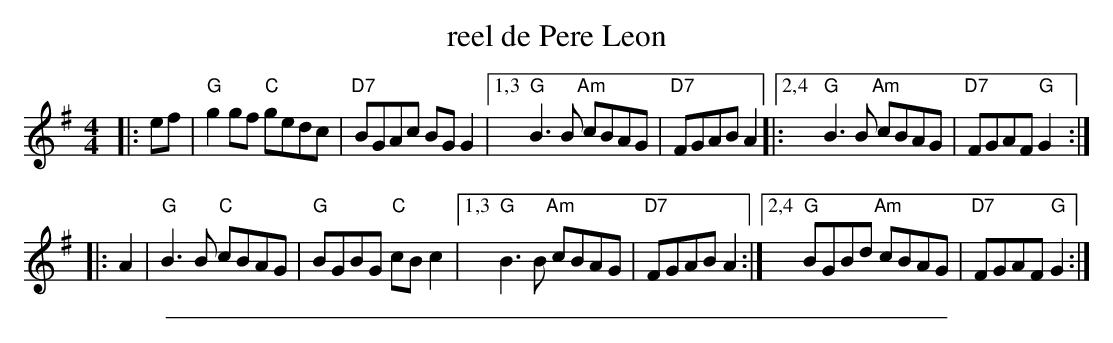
X:1
T: reel de Pere Leon
M: 4/4
L: 1/8
K: G
|: ef |\
"G"g2gf "C"gedc | "D7"BGAc BGG2 |\
[1,3 "G"B3B "Am"cBAG | "D7" FGAB A2 |:\
[2,4 "G"B3B "Am"cBAG | "D7"FGAF "G"G2 :|
|: A2 |\
"G"B3B "C"cBAG | "G"BGBG "C"cBc2 |\
[1,3 "G"B3B "Am"cBAG | "D7"FGAB A2 :|\
[2,4 "G"BGBd "Am"cBAG | "D7"FGAF "G"G2 :|
